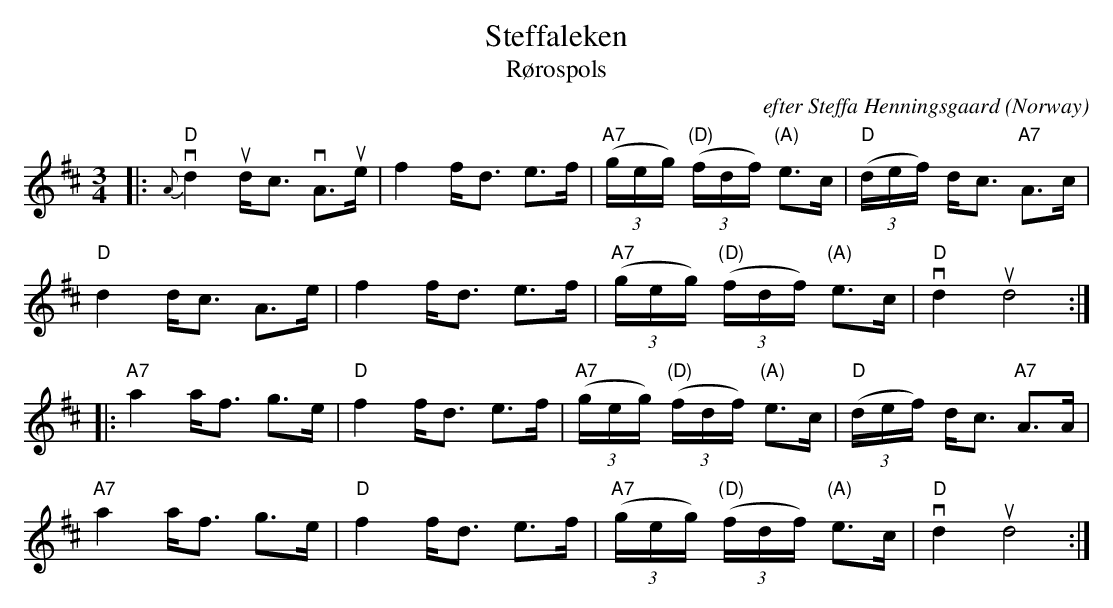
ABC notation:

X:1
T:Steffaleken
T:R\/orospols
C:efter Steffa Henningsgaard
O:Norway
M:3/4
L:1/16
K:D
|: "D"{A}vd4 ud-c3 vA3ue | f4 f-d3 e3f | "A7"((3:4geg) "(D)"((3:4fdf) "(A)"e3c | "D"((3:4def) d-c3 "A7"A3c |
   "D"   d4 d-c3 A3e | f4 f-d3 e3f | "A7"((3:4geg) "(D)"((3:4fdf) "(A)"e3c | "D"vd4 ud8 :|
|: "A7"a4 a-f3 g3e | "D"f4 f-d3 e3f | "A7"((3:4geg) "(D)"((3:4fdf) "(A)"e3c | "D"((3:4def) d-c3 "A7"A3A |
   "A7"a4 a-f3 g3e | "D"f4 f-d3 e3f | "A7"((3:4geg) "(D)"((3:4fdf) "(A)"e3c | "D"vd4 ud8 :|
